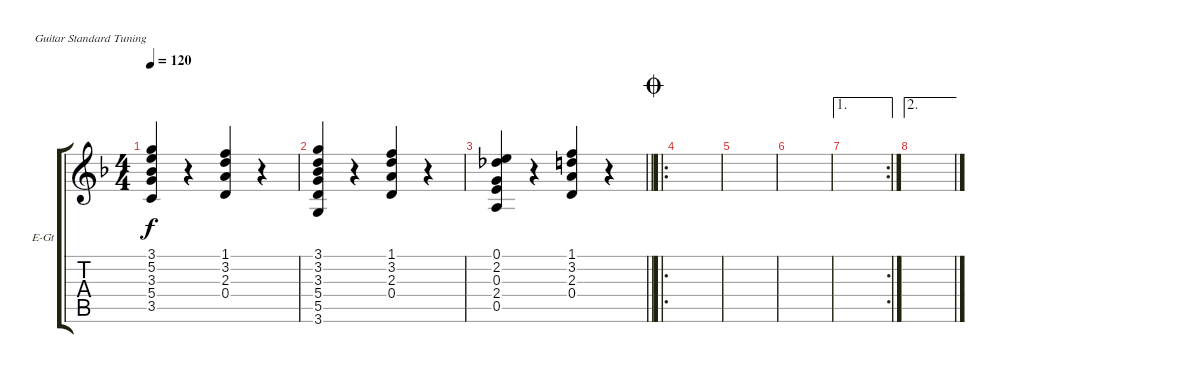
\defaultSystemsLayout 4
\bracketExtendMode groupsimilarinstruments
\firstSystemTrackNameOrientation horizontal
\otherSystemsTrackNameOrientation horizontal
\track ("Electric Guitar" "E-Gt") {instrument distortionguitar}
\staff {score tabs}
\tuning (E4 B3 G3 D3 A2 E2)
\ts (4 4)
\tempo 120
\clef g2
\ks f
(3.5 5.4 3.3 5.2 3.1).4{dy f} r.4 (0.4 2.3 3.2 1.1).4 r.4 |
(3.6 5.5 5.4 3.3 3.2 3.1).4 r.4 (0.4 2.3 3.2 1.1).4 r.4 |
\barLineRight lightlight
(0.5 2.4 0.3 2.2 0.1).4 r.4 (0.4 2.3 3.2 1.1).4 r.4 |
\ro
\jump coda
|
|
|
\ae 1
\rc 2
|
\ae 2
